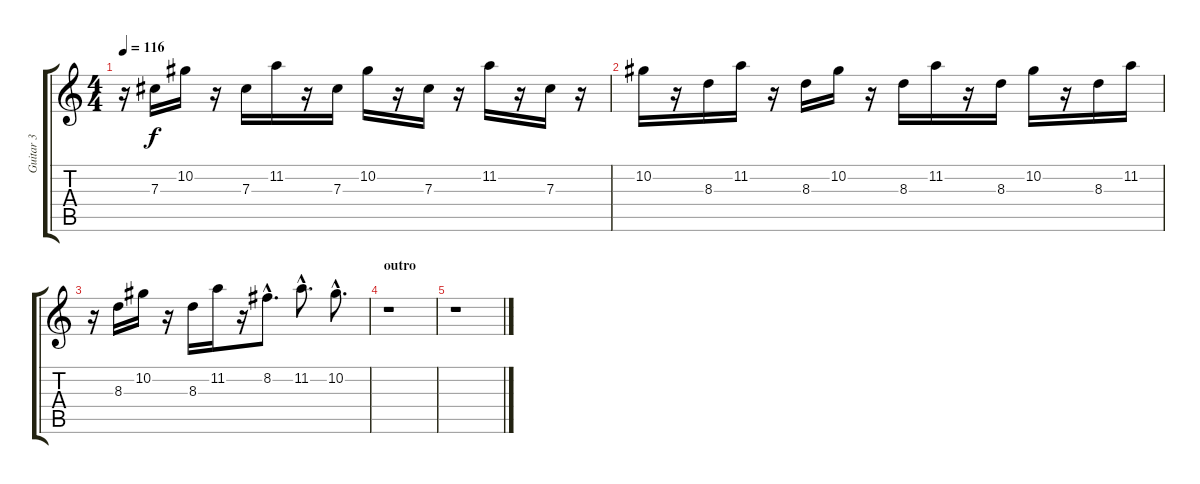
\track ("Guitar 3" "Guitar 3") {instrument distortionguitar}
\staff {score tabs}
\tuning (Eb4 Bb3 Gb3 Db3 Ab2 Eb2) {hide}
\ts (4 4)
\tempo 116
\clef g2
\ks c
r.16{dy f} 7.3.16 10.2.16 r.16 7.3.16 11.2.16 r.16 7.3.16 10.2.16 r.16 7.3.16 r.16 11.2.16 r.16 7.3.16 r.16 |
10.2.16 r.16 8.3.16 11.2.16 r.16 8.3.16 10.2.16 r.16 8.3.16 11.2.16 r.16 8.3.16 10.2.16 r.16 8.3.16 11.2.16 |
r.16 8.3.16 10.2.16 r.16 8.3.16 11.2.16 r.16 8.2{hac}.8{d} 11.2{hac}.8{d} 10.2{hac}.8{d} |
\section ("" "outro")
r.1 |
r.1
